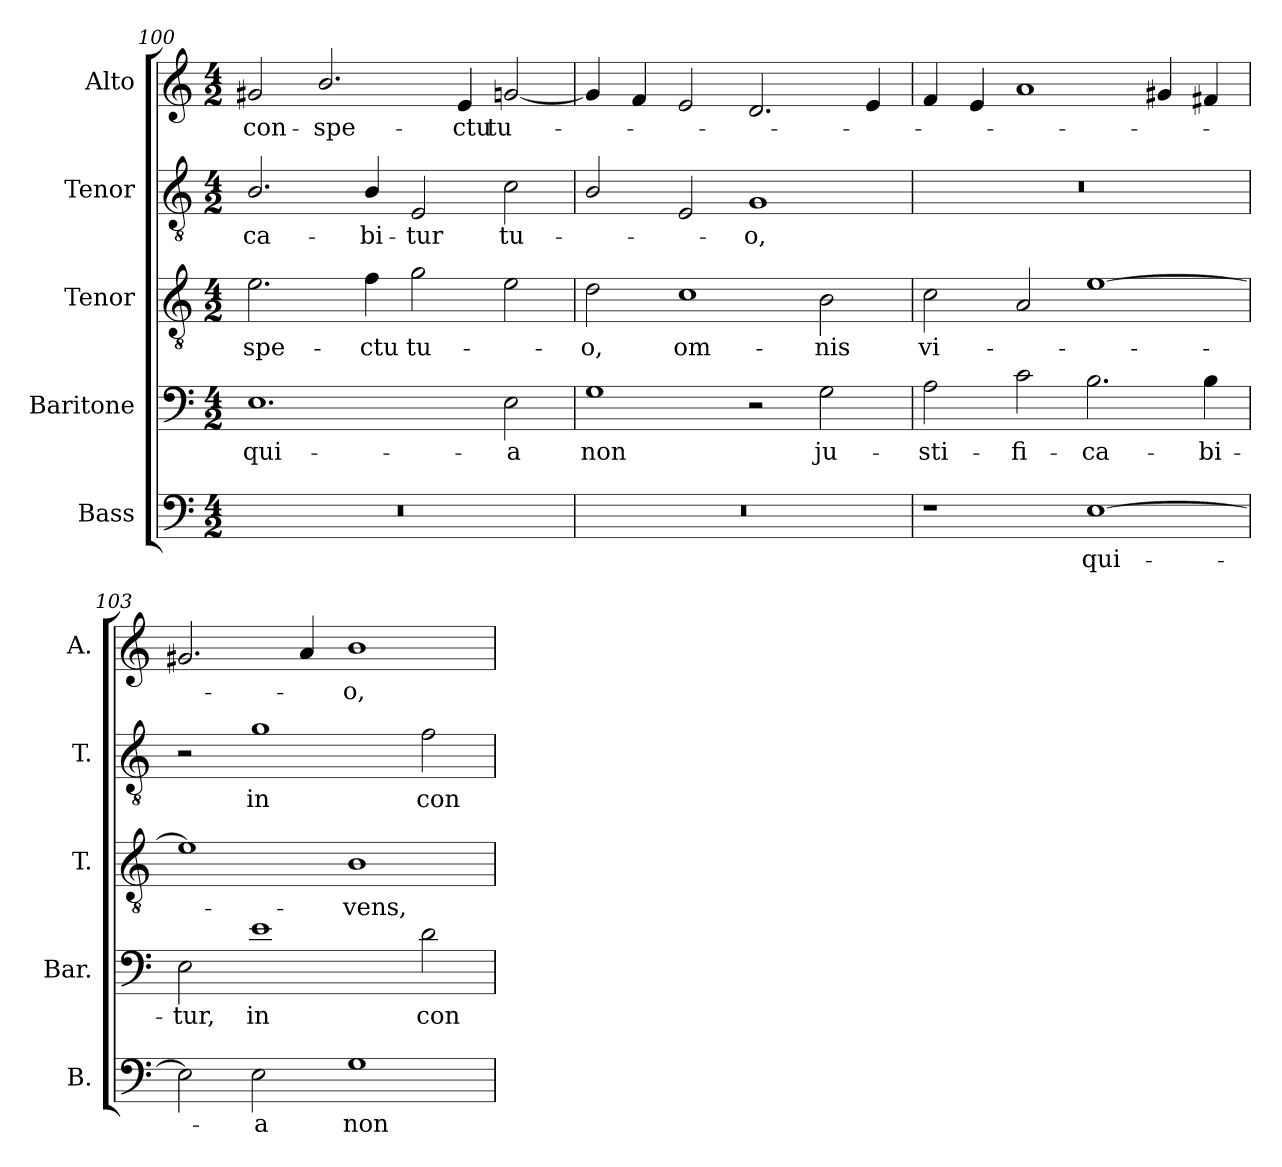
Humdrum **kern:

**kern	**text	**kern	**text	**kern	**text	**kern	**text	**kern	**text
*part5	*part5	*part4	*part4	*part3	*part3	*part2	*part2	*part1	*part1
*staff5	*staff5	*staff4	*staff4	*staff3	*staff3	*staff2	*staff2	*staff1	*staff1
*I"Bass	*	*I"Baritone	*	*I"Tenor	*	*I"Tenor	*	*I"Alto	*
*I'B.	*	*I'Bar.	*	*I'T.	*	*I'T.	*	*I'A.	*
!!LO:LB:g=z
*clefF4	*	*clefF4	*	*clefGv2	*	*clefGv2	*	*clefG2	*
*	*	*	*	*ITrd7c12	*	*ITrd7c12	*	*	*
*k[]	*	*k[]	*	*k[]	*	*k[]	*	*k[]	*
*C:	*	*C:	*	*C:	*	*C:	*	*C:	*
*M4/2	*	*M4/2	*	*M4/2	*	*M4/2	*	*M4/2	*
=100	=100	=100	=100	=100	=100	=100	=100	=100	=100
!LO:N:vis=1	!	!	!	!	!	!	!	!	!
!	!	!	!LO:LY:b:color=#000000	!	!	!	!	!	!
!	!	!	!	!	!LO:LY:b:color=#000000	!	!	!	!
!	!	!	!	!	!	!	!LO:LY:b:color=#000000	!	!
!	!	!	!	!	!	!	!	!	!LO:LY:b:color=#000000
0r	.	1.Ei	qui-	2.Ei\	-spe-	2.BBi/	-ca-	2g#Xi/	con-
!	!	!	!	!	!	!	!	!	!LO:LY:b:color=#000000
.	.	.	.	.	.	.	.	2.bi/	-spe-
!	!	!	!	!	!LO:LY:b:color=#000000	!	!	!	!
!	!	!	!	!	!	!	!LO:LY:b:color=#000000	!	!
.	.	.	.	4Fi\	-ctu	4BBi/	-bi-	.	.
!	!	!	!	!	!LO:LY:b:color=#000000	!	!	!	!
!	!	!	!	!	!	!	!LO:LY:b:color=#000000	!	!
.	.	.	.	2Gi\	tu-	2EEi/	-tur	.	.
!	!	!	!	!	!	!	!	!	!LO:LY:b:color=#000000
.	.	.	.	.	.	.	.	4ei/	-ctu
!	!	!	!LO:LY:b:color=#000000	!	!	!	!	!	!
!	!	!	!	!	!	!	!LO:LY:b:color=#000000	!	!
!	!	!	!	!	!	!	!	!	!LO:LY:b:color=#000000
.	.	2Ei\	-a	2Ei\	.	2Ci\	tu-	[2gni/	tu-
=101	=101	=101	=101	=101	=101	=101	=101	=101	=101
!LO:N:vis=1	!	!	!	!	!	!	!	!	!
!	!	!	!LO:LY:b:color=#000000	!	!	!	!	!	!
!	!	!	!	!	!LO:LY:b:color=#000000	!	!	!	!
0r	.	1Gi	non	2Di\	-o,	2BBi/	.	4gi/]	.
.	.	.	.	.	.	.	.	4fi/	.
!	!	!	!	!	!LO:LY:b:color=#000000	!	!	!	!
.	.	.	.	1Ci	om-	2EEi/	.	2ei/	.
!	!	!	!	!	!	!	!LO:LY:b:color=#000000	!	!
.	.	2r	.	.	.	1GGi	-o,	2.di/	.
!	!	!	!LO:LY:b:color=#000000	!	!	!	!	!	!
!	!	!	!	!	!LO:LY:b:color=#000000	!	!	!	!
.	.	2Gi\	ju-	2BBi\	-nis	.	.	.	.
.	.	.	.	.	.	.	.	4ei/	.
=102	=102	=102	=102	=102	=102	=102	=102	=102	=102
!	!	!	!LO:LY:b:color=#000000	!	!	!	!	!	!
!	!	!	!	!	!LO:LY:b:color=#000000	!LO:N:vis=1	!	!	!
1r	.	2Ai\	-sti-	2Ci\	vi-	0r	.	4fi/	.
.	.	.	.	.	.	.	.	4ei/	.
!	!	!	!LO:LY:b:color=#000000	!	!	!	!	!	!
.	.	2ci\	-fi-	2AAi/	.	.	.	1ai	.
!	!LO:LY:b:color=#000000	!	!	!	!	!	!	!	!
!	!	!	!LO:LY:b:color=#000000	!	!	!	!	!	!
[1Ei	qui-	2.Bi\	-ca-	[1Ei	.	.	.	.	.
.	.	.	.	.	.	.	.	4g#Xi/	.
!	!	!	!LO:LY:b:color=#000000	!	!	!	!	!	!
.	.	4Bi\	-bi-	.	.	.	.	4f#Xi/	.
=103	=103	=103	=103	=103	=103	=103	=103	=103	=103
!	!	!	!LO:LY:b:color=#000000	!	!	!	!	!	!
2Ei\]	.	2Ei\	-tur,	1Ei]	.	2r	.	2.g#Xi/	.
!	!LO:LY:b:color=#000000	!	!	!	!	!	!	!	!
!	!	!	!LO:LY:b:color=#000000	!	!	!	!	!	!
!	!	!	!	!	!	!	!LO:LY:b:color=#000000	!	!
2Ei\	-a	1ei	in	.	.	1Gi	in	.	.
.	.	.	.	.	.	.	.	4ai/	.
!	!LO:LY:b:color=#000000	!	!	!	!	!	!	!	!
!	!	!	!	!	!LO:LY:b:color=#000000	!	!	!	!
!	!	!	!	!	!	!	!	!	!LO:LY:b:color=#000000
1Gi	non	.	.	1BBi	-vens,	.	.	1bi	-o,
!	!	!	!LO:LY:b:color=#000000	!	!	!	!	!	!
!	!	!	!	!	!	!	!LO:LY:b:color=#000000	!	!
.	.	2di\	con-	.	.	2Fi\	con-	.	.
=	=	=	=	=	=	=	=	=	=
*-	*-	*-	*-	*-	*-	*-	*-	*-	*-
